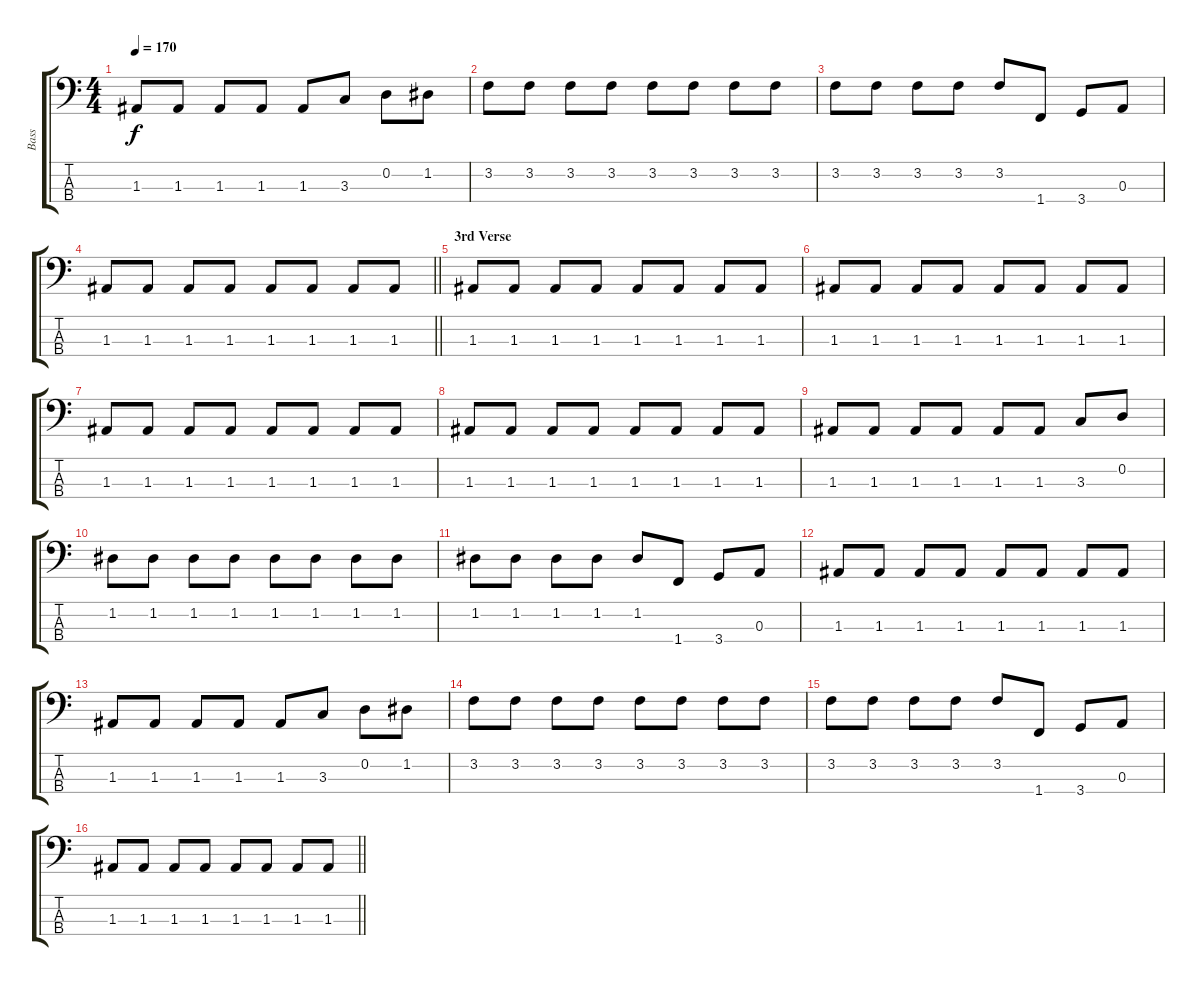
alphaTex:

\track ("Bass" "Bass") {instrument electricbassfinger}
\staff {score tabs}
\tuning (G2 D2 A1 E1) {hide}
\ts (4 4)
\tempo 170
\clef f4
\ks c
1.3.8{dy f} 1.3.8 1.3.8 1.3.8 1.3.8 3.3.8 0.2.8 1.2.8 |
3.2.8 3.2.8 3.2.8 3.2.8 3.2.8 3.2.8 3.2.8 3.2.8 |
3.2.8 3.2.8 3.2.8 3.2.8 3.2.8 1.4.8 3.4.8 0.3.8 |
\barLineRight lightlight
1.3.8 1.3.8 1.3.8 1.3.8 1.3.8 1.3.8 1.3.8 1.3.8 |
\section ("" "3rd Verse")
1.3.8 1.3.8 1.3.8 1.3.8 1.3.8 1.3.8 1.3.8 1.3.8 |
1.3.8 1.3.8 1.3.8 1.3.8 1.3.8 1.3.8 1.3.8 1.3.8 |
1.3.8 1.3.8 1.3.8 1.3.8 1.3.8 1.3.8 1.3.8 1.3.8 |
1.3.8 1.3.8 1.3.8 1.3.8 1.3.8 1.3.8 1.3.8 1.3.8 |
1.3.8 1.3.8 1.3.8 1.3.8 1.3.8 1.3.8 3.3.8 0.2.8 |
1.2.8 1.2.8 1.2.8 1.2.8 1.2.8 1.2.8 1.2.8 1.2.8 |
1.2.8 1.2.8 1.2.8 1.2.8 1.2.8 1.4.8 3.4.8 0.3.8 |
1.3.8 1.3.8 1.3.8 1.3.8 1.3.8 1.3.8 1.3.8 1.3.8 |
1.3.8 1.3.8 1.3.8 1.3.8 1.3.8 3.3.8 0.2.8 1.2.8 |
3.2.8 3.2.8 3.2.8 3.2.8 3.2.8 3.2.8 3.2.8 3.2.8 |
3.2.8 3.2.8 3.2.8 3.2.8 3.2.8 1.4.8 3.4.8 0.3.8 |
\barLineRight lightlight
1.3.8 1.3.8 1.3.8 1.3.8 1.3.8 1.3.8 1.3.8 1.3.8
